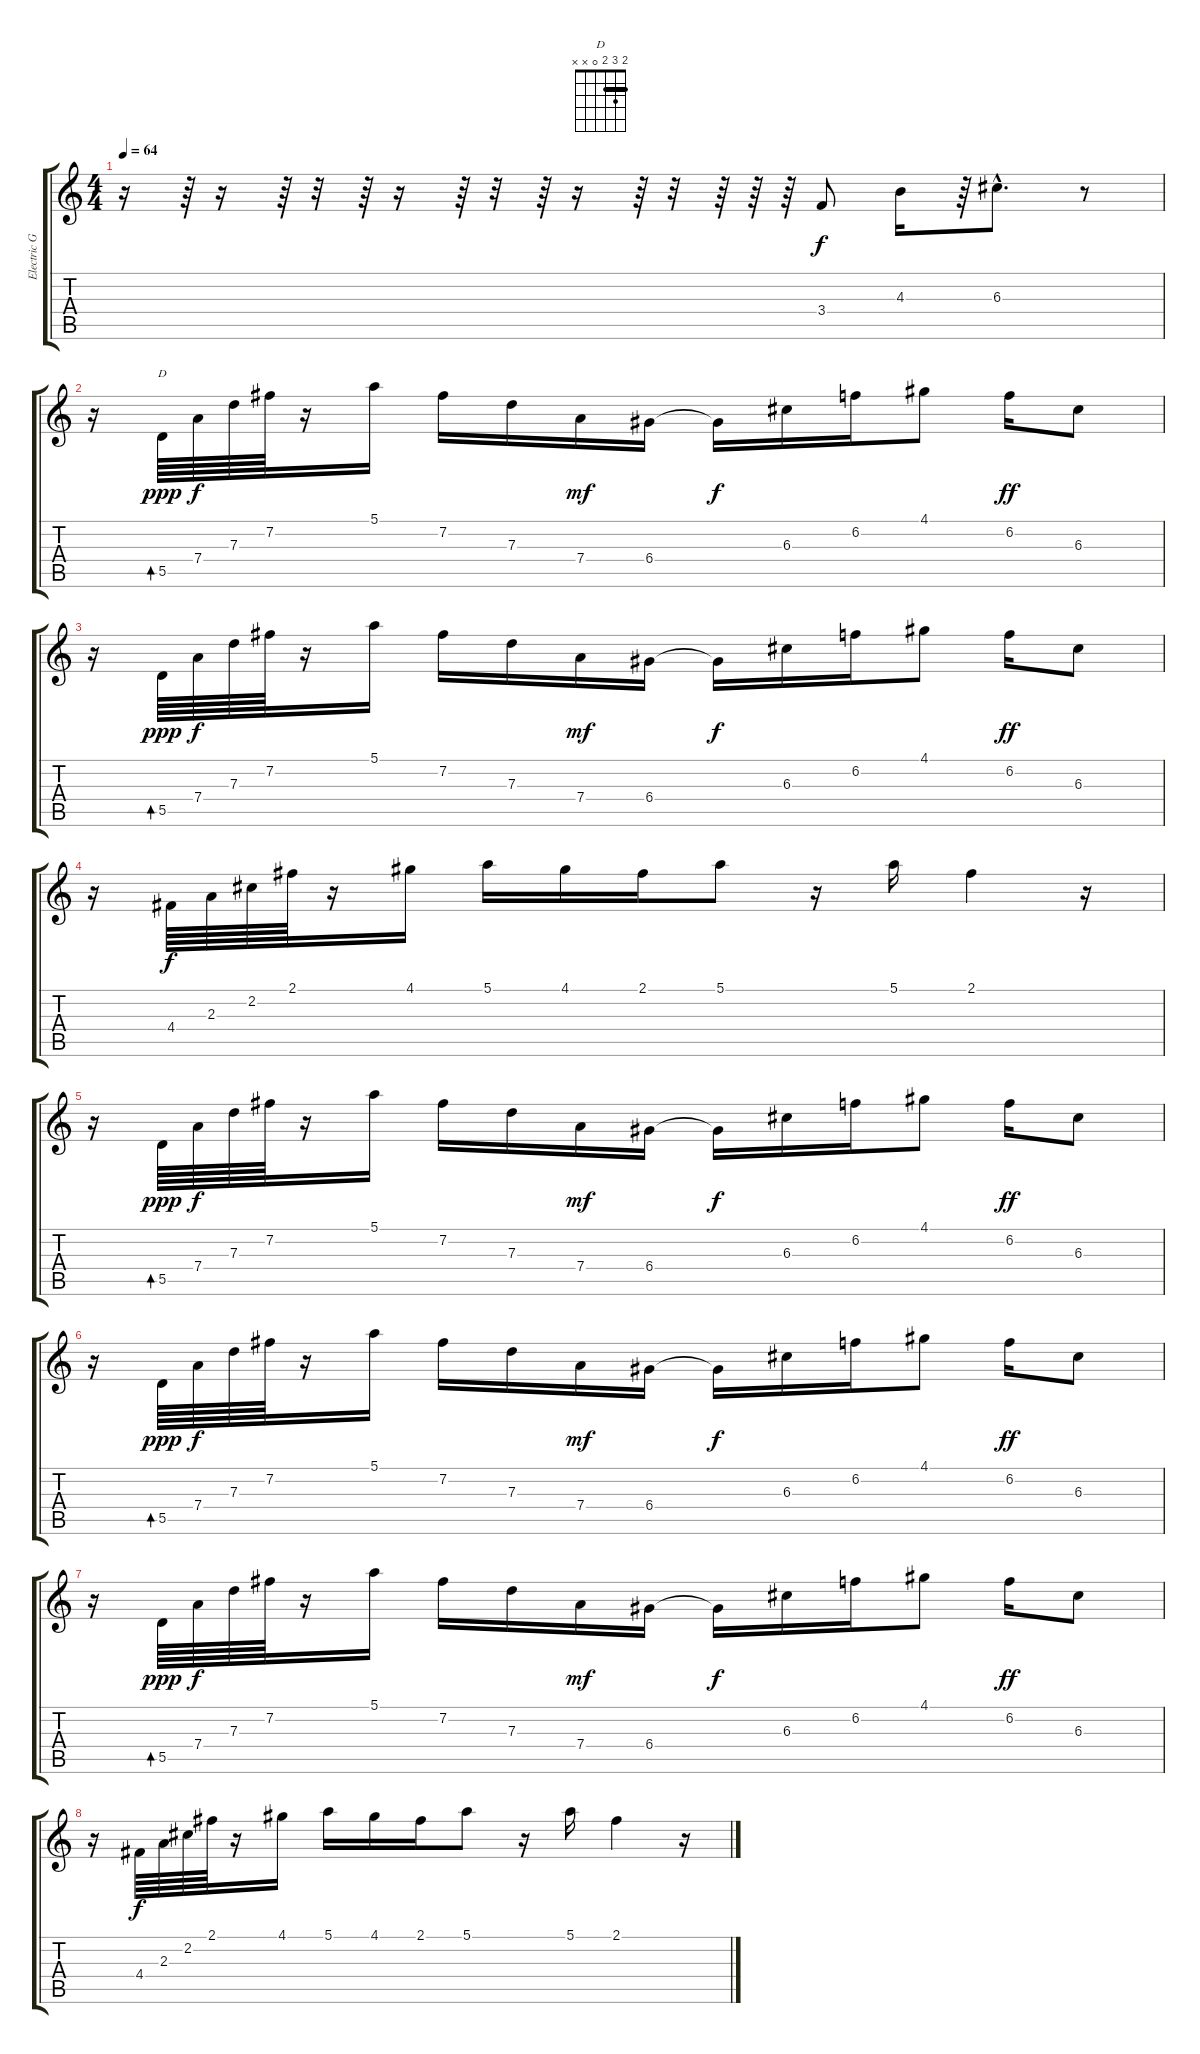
\track ("Electric Guitar(jazz)" "Electric G") {instrument electricguitarjazz}
\staff {score tabs}
\tuning (E4 B3 G3 D3 A2 E2) {hide}
\chord ("D" 2 3 2 0 x x) {barre 2}
\ts (4 4)
\tempo 64
\clef g2
\ks c
r.16{dy f} r.64 r.16 r.64 r.32 r.64 r.16 r.64 r.32 r.64 r.16 r.64 r.32 r.64 r.64 r.64 3.4.8{volume 12 balance 14} 4.3.16 r.64 6.3{hac}.8{d} r.8 |
r.16 5.5.64{bd 480 ch "D" dy ppp volume 10 balance 14} 7.4.64{dy f} 7.3.64 7.2.64 r.16 5.1.16 7.2.16 7.3.16 7.4.16{dy mf} 6.4.16 6.4{t}.16{dy f} 6.3.16 6.2.16 4.1.8 6.2.16{dy ff} 6.3.8 |
r.16 5.5.64{bd 480 dy ppp volume 8} 7.4.64{dy f} 7.3.64 7.2.64 r.16 5.1.16 7.2.16 7.3.16 7.4.16{dy mf} 6.4.16 6.4{t}.16{dy f} 6.3.16 6.2.16 4.1.8 6.2.16{dy ff} 6.3.8 |
r.16 4.4.64{dy f} 2.3.64 2.2.64 2.1.64 r.16 4.1.16 5.1.16 4.1.16 2.1.16 5.1.8 r.16 5.1.16 2.1.4 r.16 |
r.16 5.5.64{bd 480 dy ppp volume 8} 7.4.64{dy f} 7.3.64 7.2.64 r.16 5.1.16 7.2.16 7.3.16 7.4.16{dy mf} 6.4.16 6.4{t}.16{dy f} 6.3.16 6.2.16 4.1.8 6.2.16{dy ff} 6.3.8 |
r.16 5.5.64{bd 480 dy ppp volume 8} 7.4.64{dy f} 7.3.64 7.2.64 r.16 5.1.16 7.2.16 7.3.16 7.4.16{dy mf} 6.4.16 6.4{t}.16{dy f} 6.3.16 6.2.16 4.1.8 6.2.16{dy ff} 6.3.8 |
r.16 5.5.64{bd 480 dy ppp volume 8} 7.4.64{dy f} 7.3.64 7.2.64 r.16 5.1.16 7.2.16 7.3.16 7.4.16{dy mf} 6.4.16 6.4{t}.16{dy f} 6.3.16 6.2.16 4.1.8 6.2.16{dy ff} 6.3.8 |
r.16 4.4.64{dy f} 2.3.64 2.2.64 2.1.64 r.16 4.1.16 5.1.16 4.1.16 2.1.16 5.1.8 r.16 5.1.16 2.1.4 r.16
